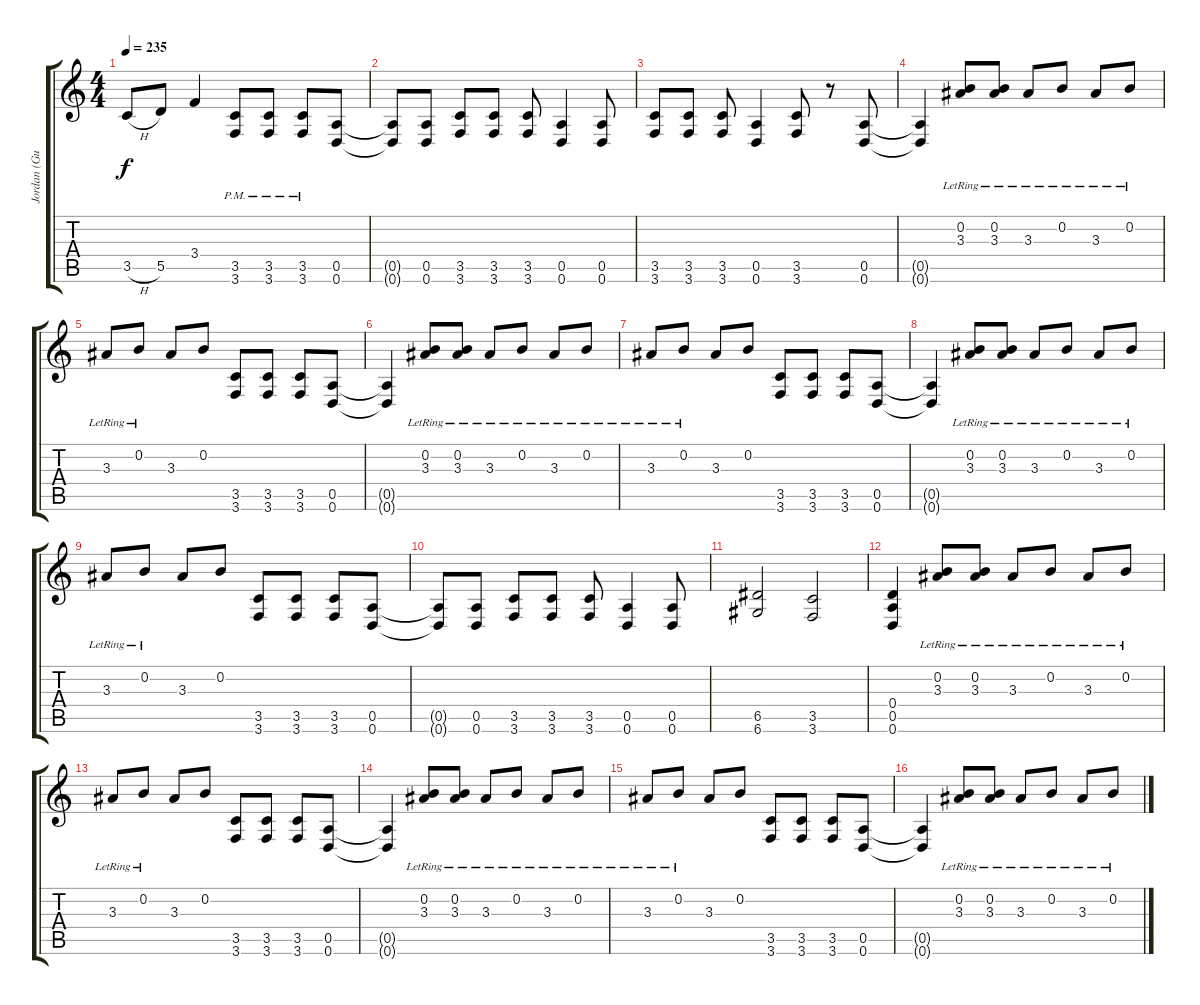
\track ("Jordan (Guitar left)" "Jordan (Gu") {instrument distortionguitar}
\staff {score tabs}
\tuning (E4 B3 G3 D3 A2 D2) {hide}
\ts (4 4)
\tempo 235
\clef g2
\ks c
3.5{h}.8{dy f} 5.5.8 3.4.4 (3.5{pm} 3.6{pm}).8 (3.5{pm} 3.6{pm}).8 (3.5{pm} 3.6{pm}).8 (0.5 0.6).8 |
(0.5{t} 0.6{t}).8 (0.5 0.6).8 (3.5 3.6).8 (3.5 3.6).8 (3.5 3.6).8 (0.5 0.6).4 (0.5 0.6).8 |
(3.5 3.6).8 (3.5 3.6).8 (3.5 3.6).8 (0.5 0.6).4 (3.5 3.6).8 r.8 (0.5 0.6).8 |
(0.5{t} 0.6{t}).4 (0.2{lr} 3.3{lr}).8 (0.2{lr} 3.3{lr}).8 3.3{lr}.8 0.2{lr}.8 3.3{lr}.8 0.2{lr}.8 |
3.3{lr}.8 0.2{lr}.8 3.3.8 0.2.8 (3.5 3.6).8 (3.5 3.6).8 (3.5 3.6).8 (0.5 0.6).8 |
(0.5{t} 0.6{t}).4 (0.2{lr} 3.3{lr}).8 (0.2{lr} 3.3{lr}).8 3.3{lr}.8 0.2{lr}.8 3.3{lr}.8 0.2{lr}.8 |
3.3{lr}.8 0.2{lr}.8 3.3.8 0.2.8 (3.5 3.6).8 (3.5 3.6).8 (3.5 3.6).8 (0.5 0.6).8 |
(0.5{t} 0.6{t}).4 (0.2{lr} 3.3{lr}).8 (0.2{lr} 3.3{lr}).8 3.3{lr}.8 0.2{lr}.8 3.3{lr}.8 0.2{lr}.8 |
3.3{lr}.8 0.2{lr}.8 3.3.8 0.2.8 (3.5 3.6).8 (3.5 3.6).8 (3.5 3.6).8 (0.5 0.6).8 |
(0.5{t} 0.6{t}).8 (0.5 0.6).8 (3.5 3.6).8 (3.5 3.6).8 (3.5 3.6).8 (0.5 0.6).4 (0.5 0.6).8 |
(6.5 6.6).2 (3.5 3.6).2 |
(0.4 0.5 0.6).4 (0.2{lr} 3.3{lr}).8 (0.2{lr} 3.3{lr}).8 3.3{lr}.8 0.2{lr}.8 3.3{lr}.8 0.2{lr}.8 |
3.3{lr}.8 0.2{lr}.8 3.3.8 0.2.8 (3.5 3.6).8 (3.5 3.6).8 (3.5 3.6).8 (0.5 0.6).8 |
(0.5{t} 0.6{t}).4 (0.2{lr} 3.3{lr}).8 (0.2{lr} 3.3{lr}).8 3.3{lr}.8 0.2{lr}.8 3.3{lr}.8 0.2{lr}.8 |
3.3{lr}.8 0.2{lr}.8 3.3.8 0.2.8 (3.5 3.6).8 (3.5 3.6).8 (3.5 3.6).8 (0.5 0.6).8 |
(0.5{t} 0.6{t}).4 (0.2{lr} 3.3{lr}).8 (0.2{lr} 3.3{lr}).8 3.3{lr}.8 0.2{lr}.8 3.3{lr}.8 0.2{lr}.8
